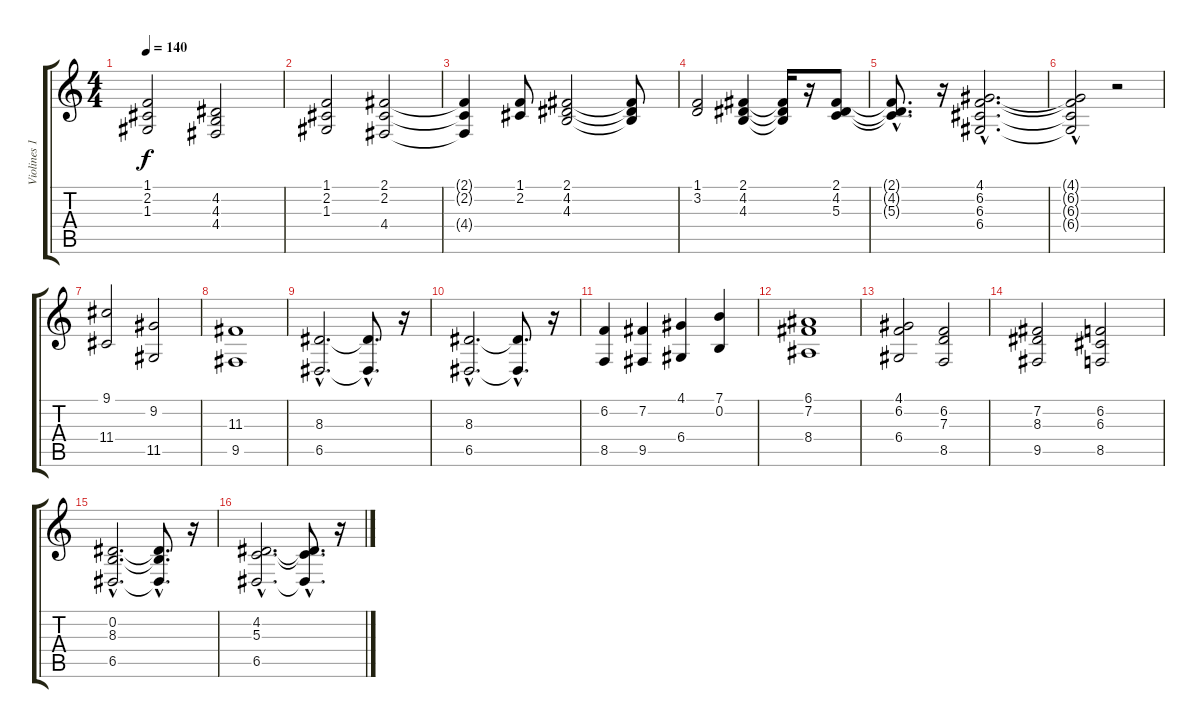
\track ("Violines 1" "Violines 1") {instrument stringensemble1}
\staff {score tabs}
\tuning (E4 B3 G3 D3 A2 E2) {hide}
\ts (4 4)
\tempo 140
\clef g2
\ks c
(1.1 2.2 1.3).2{dy f} (4.2 4.3 4.4).2 |
(1.1 2.2 1.3).2 (2.1 2.2 4.4).2 |
(2.1{t} 2.2{t} 4.4{t}).4 (1.1 2.2).8 (2.1 4.2 4.3).2 (2.1{t} 4.2{t} 4.3{t}).8 |
(1.1 3.2).2 (2.1 4.2 4.3).4 (2.1{t} 4.2{t} 4.3{t}).16 r.16 (2.1 4.2 5.3).8 |
(2.1{hac t} 4.2{hac t} 5.3{hac t}).8{d} r.16 (4.1{hac} 6.2{hac} 6.3{hac} 6.4{hac}).2{d} |
(4.1{t} 6.2{hac t} 6.3{hac t} 6.4{hac t}).2 r.2 |
(9.1 11.4).2 (9.2 11.5).2 |
(11.3 9.5).1 |
(8.3{hac} 6.5{hac}).2{d} (8.3{hac t} 6.5{hac t}).8{d} r.16 |
(8.3{hac} 6.5{hac}).2{d} (8.3{hac t} 6.5{hac t}).8{d} r.16 |
(6.2 8.5).4 (7.2 9.5).4 (4.1 6.4).4 (7.1 0.2).4 |
(6.1 7.2 8.4).1 |
(4.1 6.2 6.4).2 (6.2 7.3 8.5).2 |
(7.2 8.3 9.5).2 (6.2 6.3 8.5).2 |
(0.2{hac} 8.3{hac} 6.5{hac}).2{d} (0.2{hac t} 8.3{hac t} 6.5{hac t}).8{d} r.16 |
(4.2{hac} 5.3{hac} 6.5{hac}).2{d} (4.2{hac t} 5.3{hac t} 6.5{hac t}).8{d} r.16
